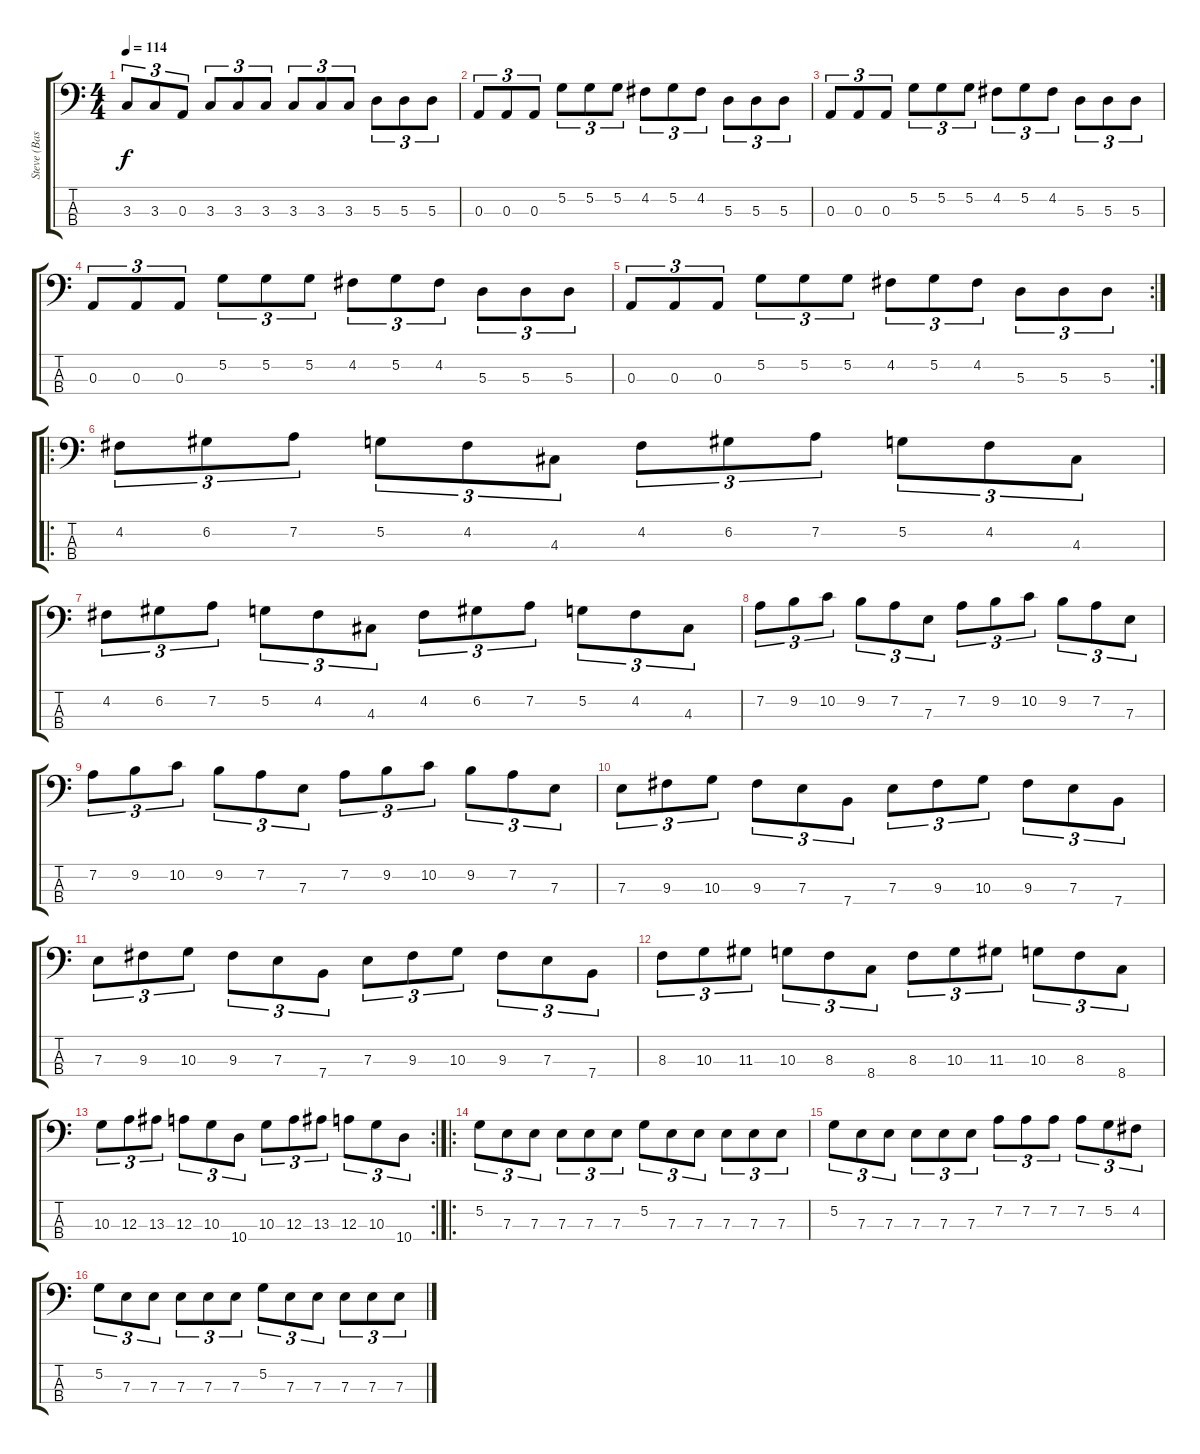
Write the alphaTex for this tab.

\track ("Steve (Bass)" "Steve (Bas") {instrument electricbassfinger}
\staff {score tabs}
\tuning (G2 D2 A1 E1) {hide}
\ts (4 4)
\tempo 114
\clef f4
\ks c
3.3.8{tu (3 2) dy f} 3.3.8{tu (3 2)} 0.3.8{tu (3 2)} 3.3.8{tu (3 2)} 3.3.8{tu (3 2)} 3.3.8{tu (3 2)} 3.3.8{tu (3 2)} 3.3.8{tu (3 2)} 3.3.8{tu (3 2)} 5.3.8{tu (3 2)} 5.3.8{tu (3 2)} 5.3.8{tu (3 2)} |
0.3.8{tu (3 2)} 0.3.8{tu (3 2)} 0.3.8{tu (3 2)} 5.2.8{tu (3 2)} 5.2.8{tu (3 2)} 5.2.8{tu (3 2)} 4.2.8{tu (3 2)} 5.2.8{tu (3 2)} 4.2.8{tu (3 2)} 5.3.8{tu (3 2)} 5.3.8{tu (3 2)} 5.3.8{tu (3 2)} |
0.3.8{tu (3 2)} 0.3.8{tu (3 2)} 0.3.8{tu (3 2)} 5.2.8{tu (3 2)} 5.2.8{tu (3 2)} 5.2.8{tu (3 2)} 4.2.8{tu (3 2)} 5.2.8{tu (3 2)} 4.2.8{tu (3 2)} 5.3.8{tu (3 2)} 5.3.8{tu (3 2)} 5.3.8{tu (3 2)} |
0.3.8{tu (3 2)} 0.3.8{tu (3 2)} 0.3.8{tu (3 2)} 5.2.8{tu (3 2)} 5.2.8{tu (3 2)} 5.2.8{tu (3 2)} 4.2.8{tu (3 2)} 5.2.8{tu (3 2)} 4.2.8{tu (3 2)} 5.3.8{tu (3 2)} 5.3.8{tu (3 2)} 5.3.8{tu (3 2)} |
\rc 2
0.3.8{tu (3 2)} 0.3.8{tu (3 2)} 0.3.8{tu (3 2)} 5.2.8{tu (3 2)} 5.2.8{tu (3 2)} 5.2.8{tu (3 2)} 4.2.8{tu (3 2)} 5.2.8{tu (3 2)} 4.2.8{tu (3 2)} 5.3.8{tu (3 2)} 5.3.8{tu (3 2)} 5.3.8{tu (3 2)} |
\ro
4.2.8{tu (3 2)} 6.2.8{tu (3 2)} 7.2.8{tu (3 2)} 5.2.8{tu (3 2)} 4.2.8{tu (3 2)} 4.3.8{tu (3 2)} 4.2.8{tu (3 2)} 6.2.8{tu (3 2)} 7.2.8{tu (3 2)} 5.2.8{tu (3 2)} 4.2.8{tu (3 2)} 4.3.8{tu (3 2)} |
4.2.8{tu (3 2)} 6.2.8{tu (3 2)} 7.2.8{tu (3 2)} 5.2.8{tu (3 2)} 4.2.8{tu (3 2)} 4.3.8{tu (3 2)} 4.2.8{tu (3 2)} 6.2.8{tu (3 2)} 7.2.8{tu (3 2)} 5.2.8{tu (3 2)} 4.2.8{tu (3 2)} 4.3.8{tu (3 2)} |
7.2.8{tu (3 2)} 9.2.8{tu (3 2)} 10.2.8{tu (3 2)} 9.2.8{tu (3 2)} 7.2.8{tu (3 2)} 7.3.8{tu (3 2)} 7.2.8{tu (3 2)} 9.2.8{tu (3 2)} 10.2.8{tu (3 2)} 9.2.8{tu (3 2)} 7.2.8{tu (3 2)} 7.3.8{tu (3 2)} |
7.2.8{tu (3 2)} 9.2.8{tu (3 2)} 10.2.8{tu (3 2)} 9.2.8{tu (3 2)} 7.2.8{tu (3 2)} 7.3.8{tu (3 2)} 7.2.8{tu (3 2)} 9.2.8{tu (3 2)} 10.2.8{tu (3 2)} 9.2.8{tu (3 2)} 7.2.8{tu (3 2)} 7.3.8{tu (3 2)} |
7.3.8{tu (3 2)} 9.3.8{tu (3 2)} 10.3.8{tu (3 2)} 9.3.8{tu (3 2)} 7.3.8{tu (3 2)} 7.4.8{tu (3 2)} 7.3.8{tu (3 2)} 9.3.8{tu (3 2)} 10.3.8{tu (3 2)} 9.3.8{tu (3 2)} 7.3.8{tu (3 2)} 7.4.8{tu (3 2)} |
7.3.8{tu (3 2)} 9.3.8{tu (3 2)} 10.3.8{tu (3 2)} 9.3.8{tu (3 2)} 7.3.8{tu (3 2)} 7.4.8{tu (3 2)} 7.3.8{tu (3 2)} 9.3.8{tu (3 2)} 10.3.8{tu (3 2)} 9.3.8{tu (3 2)} 7.3.8{tu (3 2)} 7.4.8{tu (3 2)} |
8.3.8{tu (3 2)} 10.3.8{tu (3 2)} 11.3.8{tu (3 2)} 10.3.8{tu (3 2)} 8.3.8{tu (3 2)} 8.4.8{tu (3 2)} 8.3.8{tu (3 2)} 10.3.8{tu (3 2)} 11.3.8{tu (3 2)} 10.3.8{tu (3 2)} 8.3.8{tu (3 2)} 8.4.8{tu (3 2)} |
\rc 2
10.3.8{tu (3 2)} 12.3.8{tu (3 2)} 13.3.8{tu (3 2)} 12.3.8{tu (3 2)} 10.3.8{tu (3 2)} 10.4.8{tu (3 2)} 10.3.8{tu (3 2)} 12.3.8{tu (3 2)} 13.3.8{tu (3 2)} 12.3.8{tu (3 2)} 10.3.8{tu (3 2)} 10.4.8{tu (3 2)} |
\ro
5.2.8{tu (3 2)} 7.3.8{tu (3 2)} 7.3.8{tu (3 2)} 7.3.8{tu (3 2)} 7.3.8{tu (3 2)} 7.3.8{tu (3 2)} 5.2.8{tu (3 2)} 7.3.8{tu (3 2)} 7.3.8{tu (3 2)} 7.3.8{tu (3 2)} 7.3.8{tu (3 2)} 7.3.8{tu (3 2)} |
5.2.8{tu (3 2)} 7.3.8{tu (3 2)} 7.3.8{tu (3 2)} 7.3.8{tu (3 2)} 7.3.8{tu (3 2)} 7.3.8{tu (3 2)} 7.2.8{tu (3 2)} 7.2.8{tu (3 2)} 7.2.8{tu (3 2)} 7.2.8{tu (3 2)} 5.2.8{tu (3 2)} 4.2.8{tu (3 2)} |
5.2.8{tu (3 2)} 7.3.8{tu (3 2)} 7.3.8{tu (3 2)} 7.3.8{tu (3 2)} 7.3.8{tu (3 2)} 7.3.8{tu (3 2)} 5.2.8{tu (3 2)} 7.3.8{tu (3 2)} 7.3.8{tu (3 2)} 7.3.8{tu (3 2)} 7.3.8{tu (3 2)} 7.3.8{tu (3 2)}
